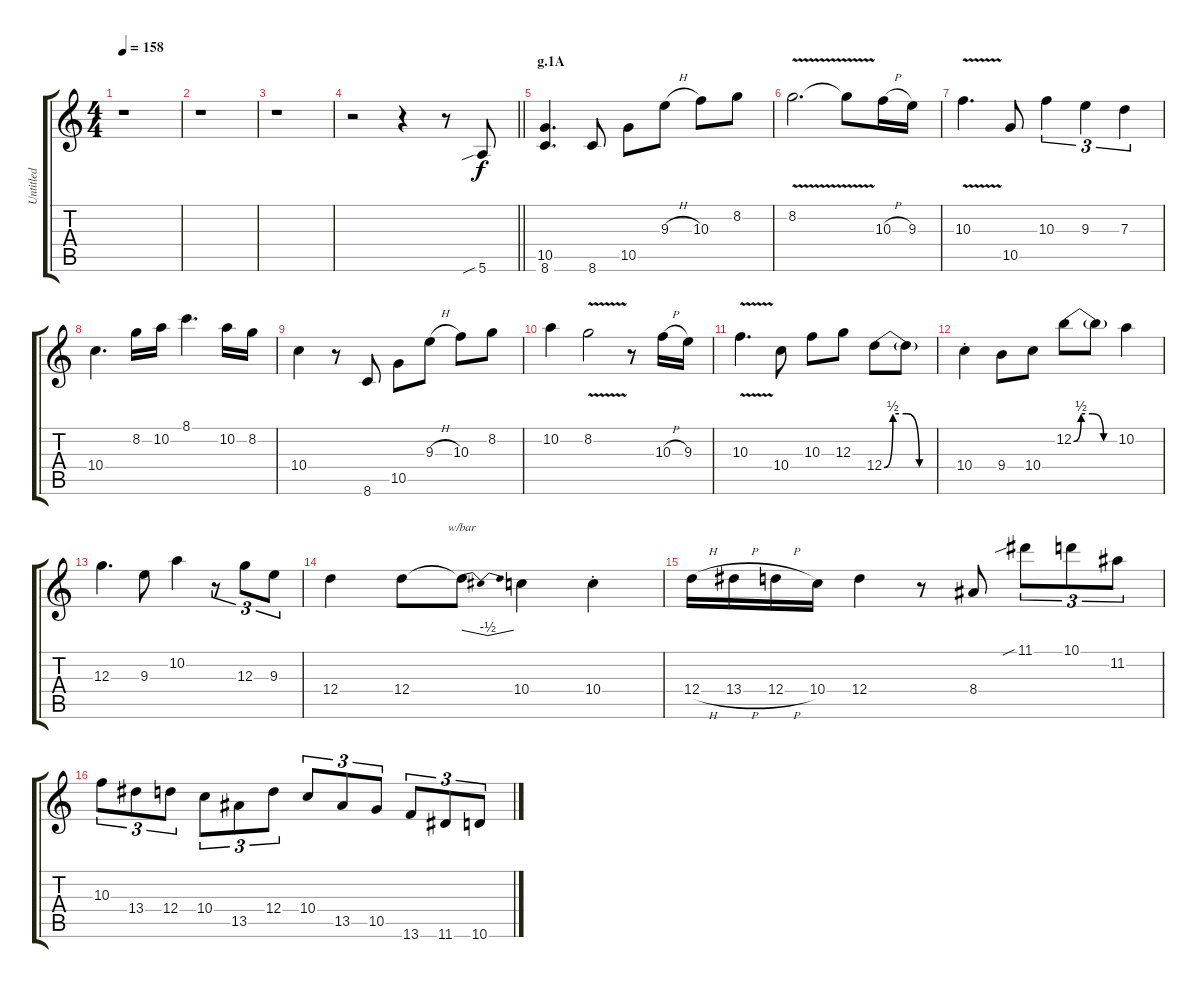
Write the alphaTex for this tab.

\track ("Untitled" "Untitled") {instrument overdrivenguitar}
\staff {score tabs}
\tuning (E4 B3 G3 D3 A2 E2) {hide}
\ts (4 4)
\tempo 158
\clef g2
\ks c
r.1{dy f instrument overdrivenguitar} |
r.1 |
r.1 |
\barLineRight lightlight
r.2 r.4 r.8 5.6{sib}.8 |
\section ("" "g.1A")
(10.5 8.6).4{d} 8.6.8 10.5.8 9.3{h}.8 10.3.8 8.2.8 |
8.2{v}.2{d} 8.2{t}.8 10.3{h}.16 9.3.16 |
10.3{v}.4{d} 10.5.8 10.3.4{tu (3 2)} 9.3.4{tu (3 2)} 7.3.4{tu (3 2)} |
10.4.4{d} 8.2.16 10.2.16 8.1.4{d} 10.2.16 8.2.16 |
10.4.4 r.8 8.6.8 10.5.8 9.3{h}.8 10.3.8 8.2.8 |
10.2.4 8.2{v}.2 r.8 10.3{h}.16 9.3.16 |
10.3{v}.4{d} 10.4.8 10.3.8 12.3.8 12.4{be (custom 0 0 10 2 25 2 40 0 60 0)}.8 12.4{t}.8 |
10.4{st}.4 9.4.8 10.4.8 12.2{be (custom 0 0 10 2 25 2 40 0 60 0)}.8 12.2{t}.8 10.2.4 |
12.3.4{d} 9.3.8 10.2.4 r.8{tu (3 2)} 12.3.8{tu (3 2)} 9.3.8{tu (3 2)} |
12.4.4 12.4.8 12.4{t}.8{tbe (dip default 0 0 30 -2 60 0)} 10.4.4 10.4{st}.4 |
12.4{h}.16 13.4{h}.16 12.4{h}.16 10.4.16 12.4.4 r.8 8.4.8 11.1{sib}.8{tu (3 2)} 10.1.8{tu (3 2)} 11.2.8{tu (3 2)} |
10.3.8{tu (3 2)} 13.4.8{tu (3 2)} 12.4.8{tu (3 2)} 10.4.8{tu (3 2)} 13.5.8{tu (3 2)} 12.4.8{tu (3 2)} 10.4.8{tu (3 2)} 13.5.8{tu (3 2)} 10.5.8{tu (3 2)} 13.6.8{tu (3 2)} 11.6.8{tu (3 2)} 10.6.8{tu (3 2)}
